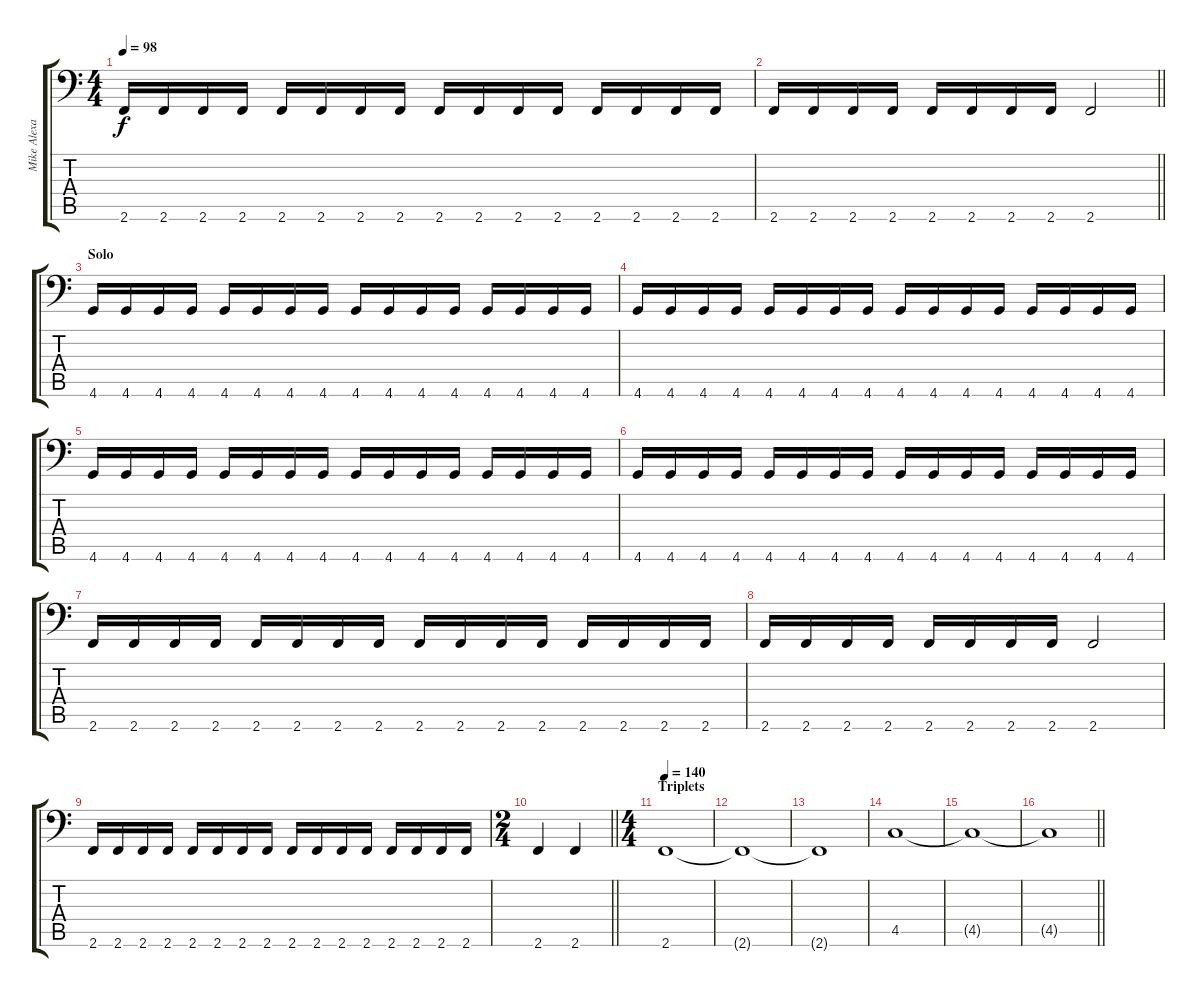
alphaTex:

\track ("Mike Alexander" "Mike Alexa") {instrument electricbasspick}
\staff {score tabs}
\tuning (E3 B2 Gb2 Db2 Ab1 Eb1) {hide}
\ts (4 4)
\tempo 98
\clef f4
\ks c
2.6.16{dy f} 2.6.16 2.6.16 2.6.16 2.6.16 2.6.16 2.6.16 2.6.16 2.6.16 2.6.16 2.6.16 2.6.16 2.6.16 2.6.16 2.6.16 2.6.16 |
\barLineRight lightlight
2.6.16 2.6.16 2.6.16 2.6.16 2.6.16 2.6.16 2.6.16 2.6.16 2.6.2 |
\section ("" "Solo")
4.6.16 4.6.16 4.6.16 4.6.16 4.6.16 4.6.16 4.6.16 4.6.16 4.6.16 4.6.16 4.6.16 4.6.16 4.6.16 4.6.16 4.6.16 4.6.16 |
4.6.16 4.6.16 4.6.16 4.6.16 4.6.16 4.6.16 4.6.16 4.6.16 4.6.16 4.6.16 4.6.16 4.6.16 4.6.16 4.6.16 4.6.16 4.6.16 |
4.6.16 4.6.16 4.6.16 4.6.16 4.6.16 4.6.16 4.6.16 4.6.16 4.6.16 4.6.16 4.6.16 4.6.16 4.6.16 4.6.16 4.6.16 4.6.16 |
4.6.16 4.6.16 4.6.16 4.6.16 4.6.16 4.6.16 4.6.16 4.6.16 4.6.16 4.6.16 4.6.16 4.6.16 4.6.16 4.6.16 4.6.16 4.6.16 |
2.6.16 2.6.16 2.6.16 2.6.16 2.6.16 2.6.16 2.6.16 2.6.16 2.6.16 2.6.16 2.6.16 2.6.16 2.6.16 2.6.16 2.6.16 2.6.16 |
2.6.16 2.6.16 2.6.16 2.6.16 2.6.16 2.6.16 2.6.16 2.6.16 2.6.2 |
2.6.16 2.6.16 2.6.16 2.6.16 2.6.16 2.6.16 2.6.16 2.6.16 2.6.16 2.6.16 2.6.16 2.6.16 2.6.16 2.6.16 2.6.16 2.6.16 |
\ts (2 4)
\barLineRight lightlight
2.6.4 2.6.4 |
\ts (4 4)
\section ("" "Triplets")
\tempo 140
2.6.1 |
2.6{t}.1 |
2.6{t}.1 |
4.5.1 |
4.5{t}.1 |
\barLineRight lightlight
4.5{t}.1
